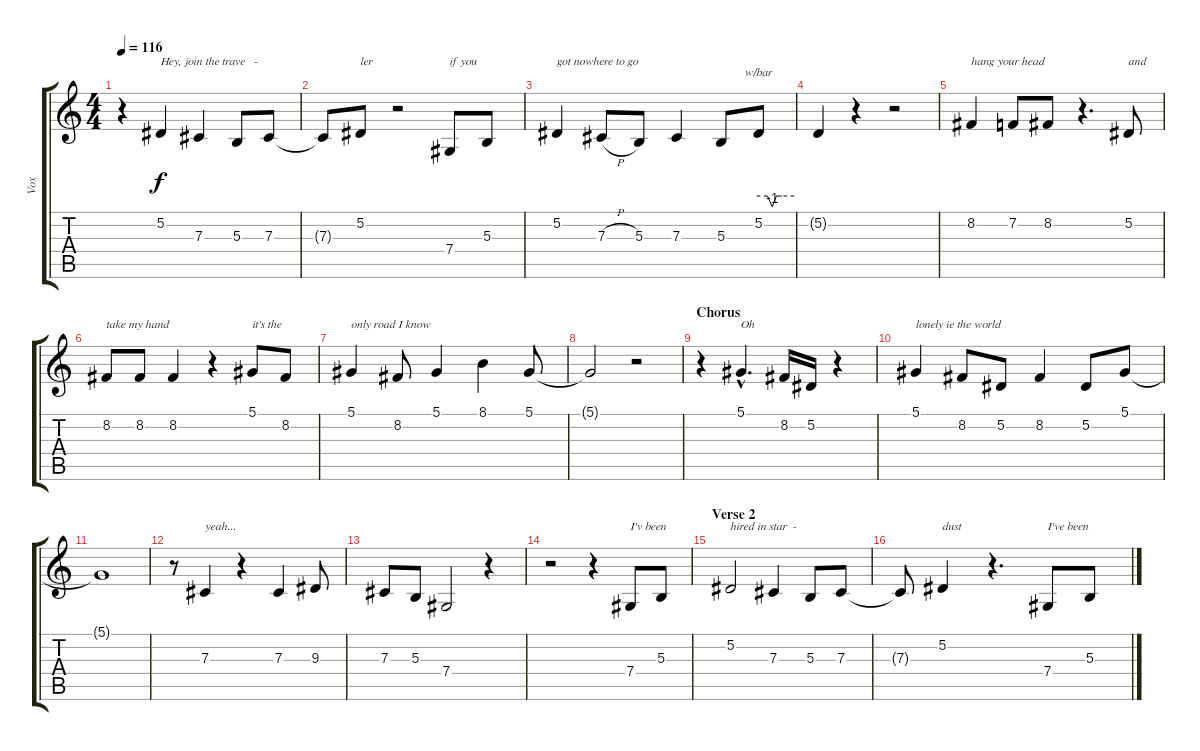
\track ("Vox" "Vox") {instrument violin}
\staff {score tabs}
\tuning (Eb4 Bb3 Gb3 Db3 Ab2 Eb2) {hide}
\ts (4 4)
\tempo 116
\clef g2
\ks c
r.4{dy f} 5.2.4{txt "Hey, join the trave   -"} 7.3.4 5.3.8 7.3.8 |
7.3{t}.8 5.2.8{txt "ler"} r.2 7.4.8{txt "if you"} 5.3.8 |
5.2.4{txt "got nowhere to go"} 7.3{h}.8 5.3.8 7.3.4 5.3.8 5.2.8{tbe (custom default 0 0 15 0 23 -4 30 0 39 0 60 0)} |
5.2{t}.4 r.4 r.2 |
8.2.4{txt "hang your head"} 7.2.8 8.2.8 r.4{d} 5.2.8{txt "and"} |
8.2.8{txt "take my hand"} 8.2.8 8.2.4 r.4 5.1.8{txt "it's the"} 8.2.8 |
5.1.4{txt "only road I know"} 8.2.8 5.1.4 8.1.4 5.1.8 |
5.1{t}.2 r.2 |
\section ("" "Chorus")
r.4 5.1{hac}.4{d txt "Oh"} 8.2.16 5.2.16 r.4 |
5.1.4{txt "lonely ie the world"} 8.2.8 5.2.8 8.2.4 5.2.8 5.1.8 |
5.1{t}.1 |
r.8 7.3.4{txt "yeah..."} r.4 7.3.4 9.3.8 |
7.3.8 5.3.8 7.4.2 r.4 |
r.2 r.4 7.4.8{txt "I'v been"} 5.3.8 |
\section ("" "Verse 2")
5.2.2{txt "hired in star  -"} 7.3.4 5.3.8 7.3.8 |
7.3{t}.8 5.2.4{txt "dust"} r.4{d} 7.4.8{txt "I've been"} 5.3.8
